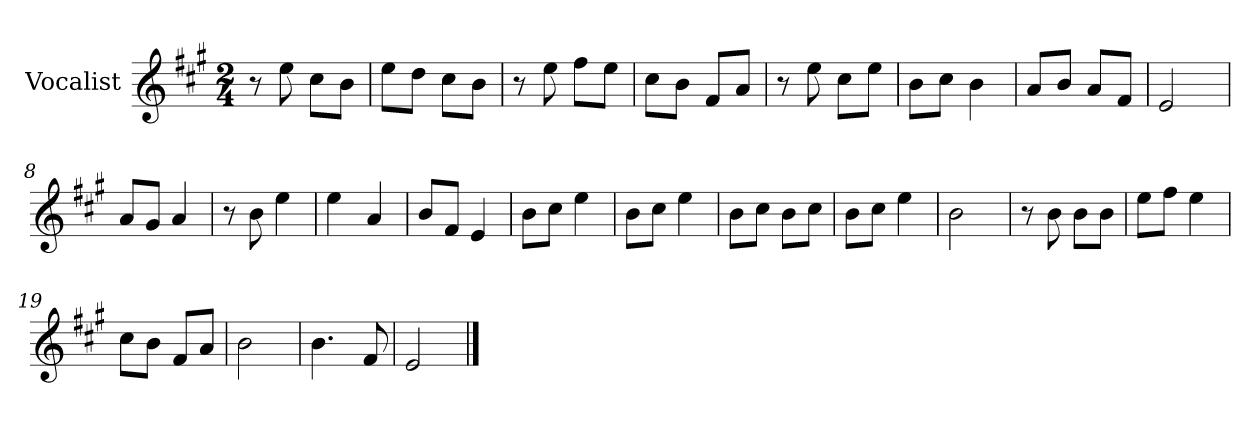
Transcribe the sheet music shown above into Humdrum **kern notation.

**kern
*part1
*staff1
*I"Vocalist
*k[f#c#g#]
*A:
*M2/4
=
8r
8ee
8cc#L
8bJ
=1
8eeL
8ddJ
8cc#L
8bJ
=2
8r
8ee
8ff#L
8eeJ
=3
8cc#L
8bJ
8f#L
8aJ
=4
8r
8ee
8cc#L
8eeJ
=5
8bL
8cc#J
4b
=6
8aL
8bJ
8aL
8f#J
=7
2e
=8
8aL
8g#J
4a
=9
8r
8b
4ee
=10
4ee
4a
=11
8bL
8f#J
4e
=12
8bL
8cc#J
4ee
=13
8bL
8cc#J
4ee
=14
8bL
8cc#J
8bL
8cc#J
=15
8bL
8cc#J
4ee
=16
2b
=17
8r
8b
8bL
8bJ
=18
8eeL
8ff#J
4ee
=19
8cc#L
8bJ
8f#L
8aJ
=20
2b
=21
4.b
8f#
=22
2e
==
*-
